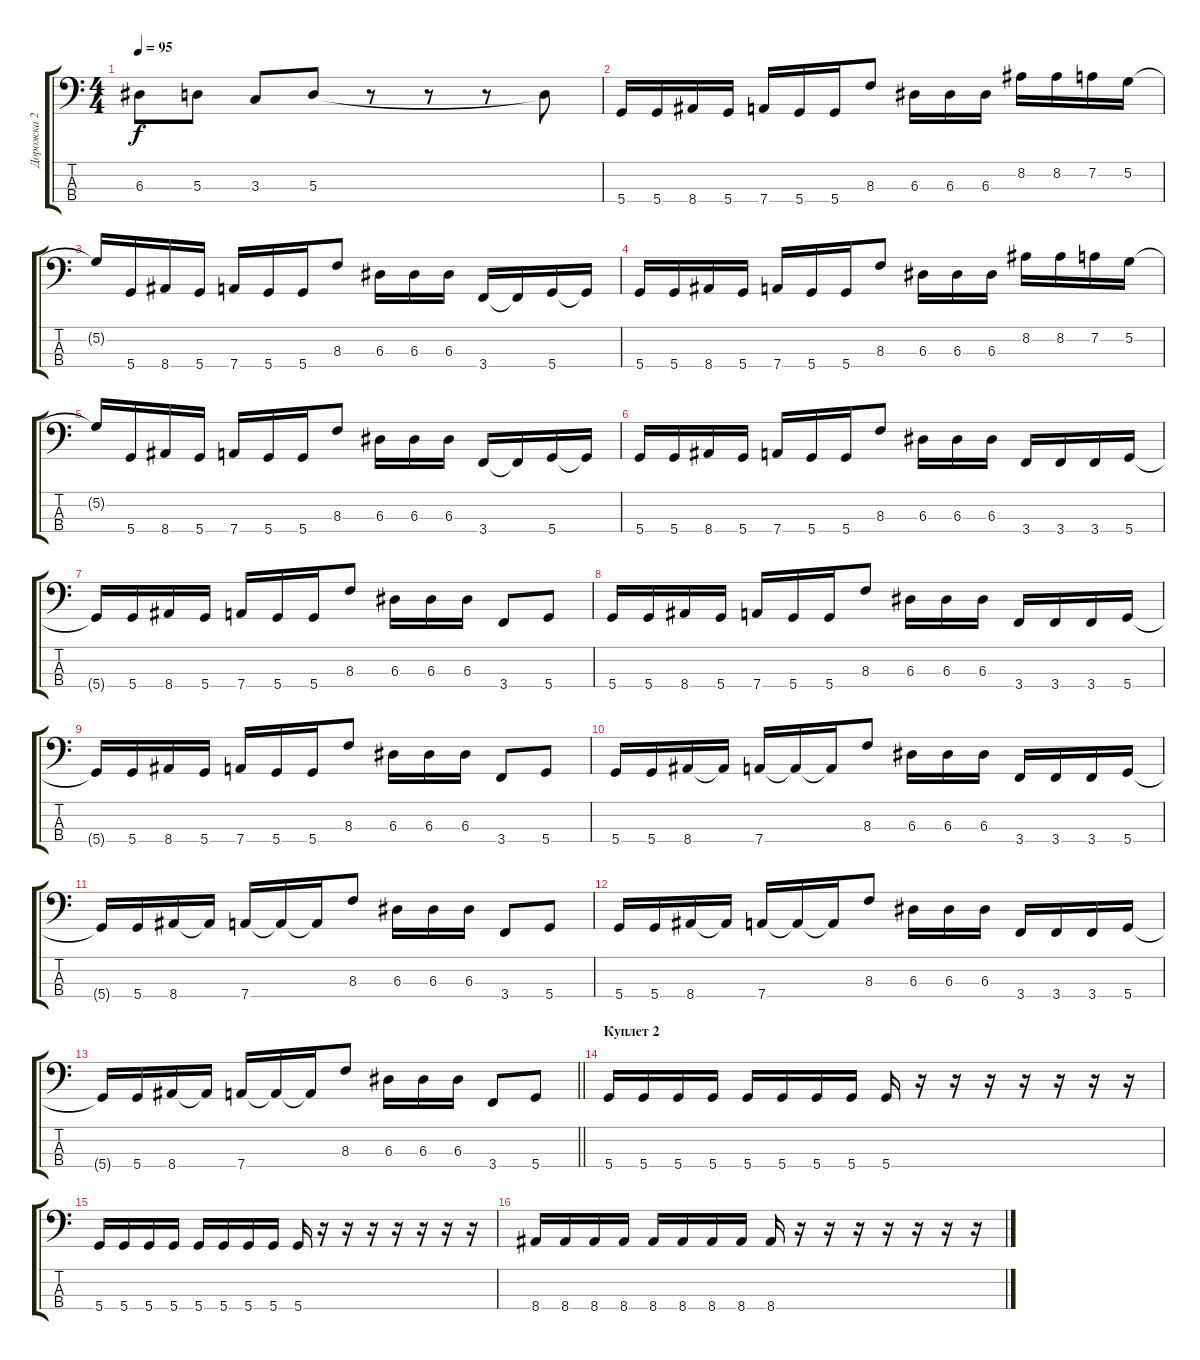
\track ("Дорожка 2" "Дорожка 2") {instrument slapbass1}
\staff {score tabs}
\tuning (G2 D2 A1 D1) {hide}
\ts (4 4)
\tempo 95
\clef f4
\ks c
6.3.8{dy f} 5.3.8 3.3.8 5.3.8 r.8 r.8 r.8 5.3{t}.8 |
5.4.16 5.4.16 8.4.16 5.4.16 7.4.16 5.4.16 5.4.16 8.3.8 6.3.16 6.3.16 6.3.16 8.2.16 8.2.16 7.2.16 5.2.16 |
5.2{t}.16 5.4.16 8.4.16 5.4.16 7.4.16 5.4.16 5.4.16 8.3.8 6.3.16 6.3.16 6.3.16 3.4.16 3.4{t}.16 5.4.16 5.4{t}.16 |
5.4.16 5.4.16 8.4.16 5.4.16 7.4.16 5.4.16 5.4.16 8.3.8 6.3.16 6.3.16 6.3.16 8.2.16 8.2.16 7.2.16 5.2.16 |
5.2{t}.16 5.4.16 8.4.16 5.4.16 7.4.16 5.4.16 5.4.16 8.3.8 6.3.16 6.3.16 6.3.16 3.4.16 3.4{t}.16 5.4.16 5.4{t}.16 |
5.4.16 5.4.16 8.4.16 5.4.16 7.4.16 5.4.16 5.4.16 8.3.8 6.3.16 6.3.16 6.3.16 3.4.16 3.4.16 3.4.16 5.4.16 |
5.4{t}.16 5.4.16 8.4.16 5.4.16 7.4.16 5.4.16 5.4.16 8.3.8 6.3.16 6.3.16 6.3.16 3.4.8 5.4.8 |
5.4.16 5.4.16 8.4.16 5.4.16 7.4.16 5.4.16 5.4.16 8.3.8 6.3.16 6.3.16 6.3.16 3.4.16 3.4.16 3.4.16 5.4.16 |
5.4{t}.16 5.4.16 8.4.16 5.4.16 7.4.16 5.4.16 5.4.16 8.3.8 6.3.16 6.3.16 6.3.16 3.4.8 5.4.8 |
5.4.16 5.4.16 8.4.16 8.4{t}.16 7.4.16 7.4{t}.16 7.4{t}.16 8.3.8 6.3.16 6.3.16 6.3.16 3.4.16 3.4.16 3.4.16 5.4.16 |
5.4{t}.16 5.4.16 8.4.16 8.4{t}.16 7.4.16 7.4{t}.16 7.4{t}.16 8.3.8 6.3.16 6.3.16 6.3.16 3.4.8 5.4.8 |
5.4.16 5.4.16 8.4.16 8.4{t}.16 7.4.16 7.4{t}.16 7.4{t}.16 8.3.8 6.3.16 6.3.16 6.3.16 3.4.16 3.4.16 3.4.16 5.4.16 |
\barLineRight lightlight
5.4{t}.16 5.4.16 8.4.16 8.4{t}.16 7.4.16 7.4{t}.16 7.4{t}.16 8.3.8 6.3.16 6.3.16 6.3.16 3.4.8 5.4.8 |
\section ("" "Куплет 2")
5.4.16 5.4.16 5.4.16 5.4.16 5.4.16 5.4.16 5.4.16 5.4.16 5.4.16 r.16 r.16 r.16 r.16 r.16 r.16 r.16 |
5.4.16 5.4.16 5.4.16 5.4.16 5.4.16 5.4.16 5.4.16 5.4.16 5.4.16 r.16 r.16 r.16 r.16 r.16 r.16 r.16 |
8.4.16 8.4.16 8.4.16 8.4.16 8.4.16 8.4.16 8.4.16 8.4.16 8.4.16 r.16 r.16 r.16 r.16 r.16 r.16 r.16
